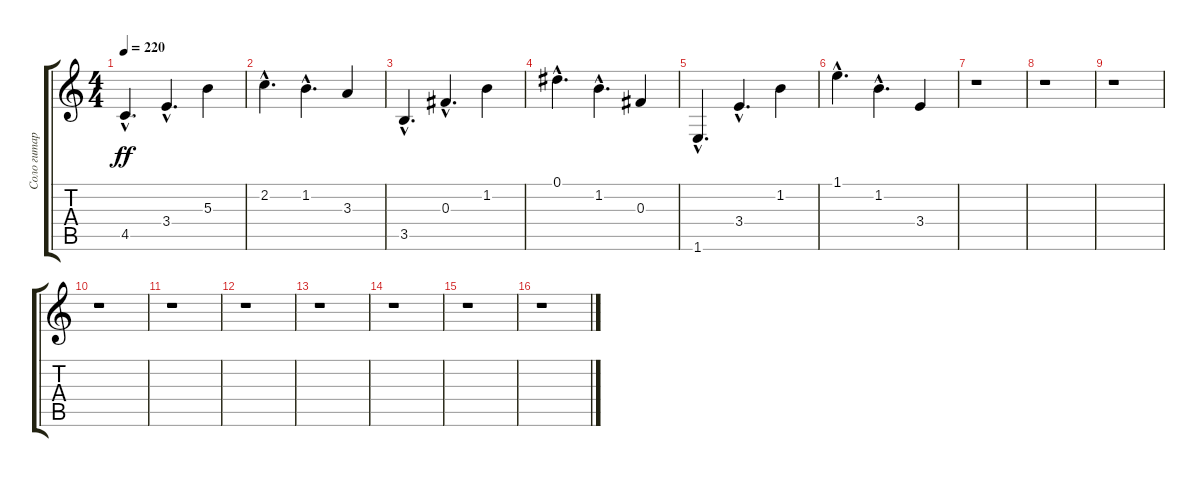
\track ("Соло гитара" "Соло гитар") {instrument overdrivenguitar}
\staff {score tabs}
\tuning (Eb4 Bb3 Gb3 Db3 Ab2 Eb2) {hide}
\ts (4 4)
\tempo 220
\clef g2
\ks c
4.5{hac}.4{d dy ff} 3.4{hac}.4{d} 5.3.4 |
2.2{hac}.4{d} 1.2{hac}.4{d} 3.3.4 |
3.5{hac}.4{d} 0.3{hac}.4{d} 1.2.4 |
0.1{hac}.4{d} 1.2{hac}.4{d} 0.3.4 |
1.6{hac}.4{d} 3.4{hac}.4{d} 1.2.4 |
1.1{hac}.4{d} 1.2{hac}.4{d} 3.4.4 |
r.1 |
r.1 |
r.1 |
r.1 |
r.1 |
r.1 |
r.1 |
r.1 |
r.1 |
r.1
